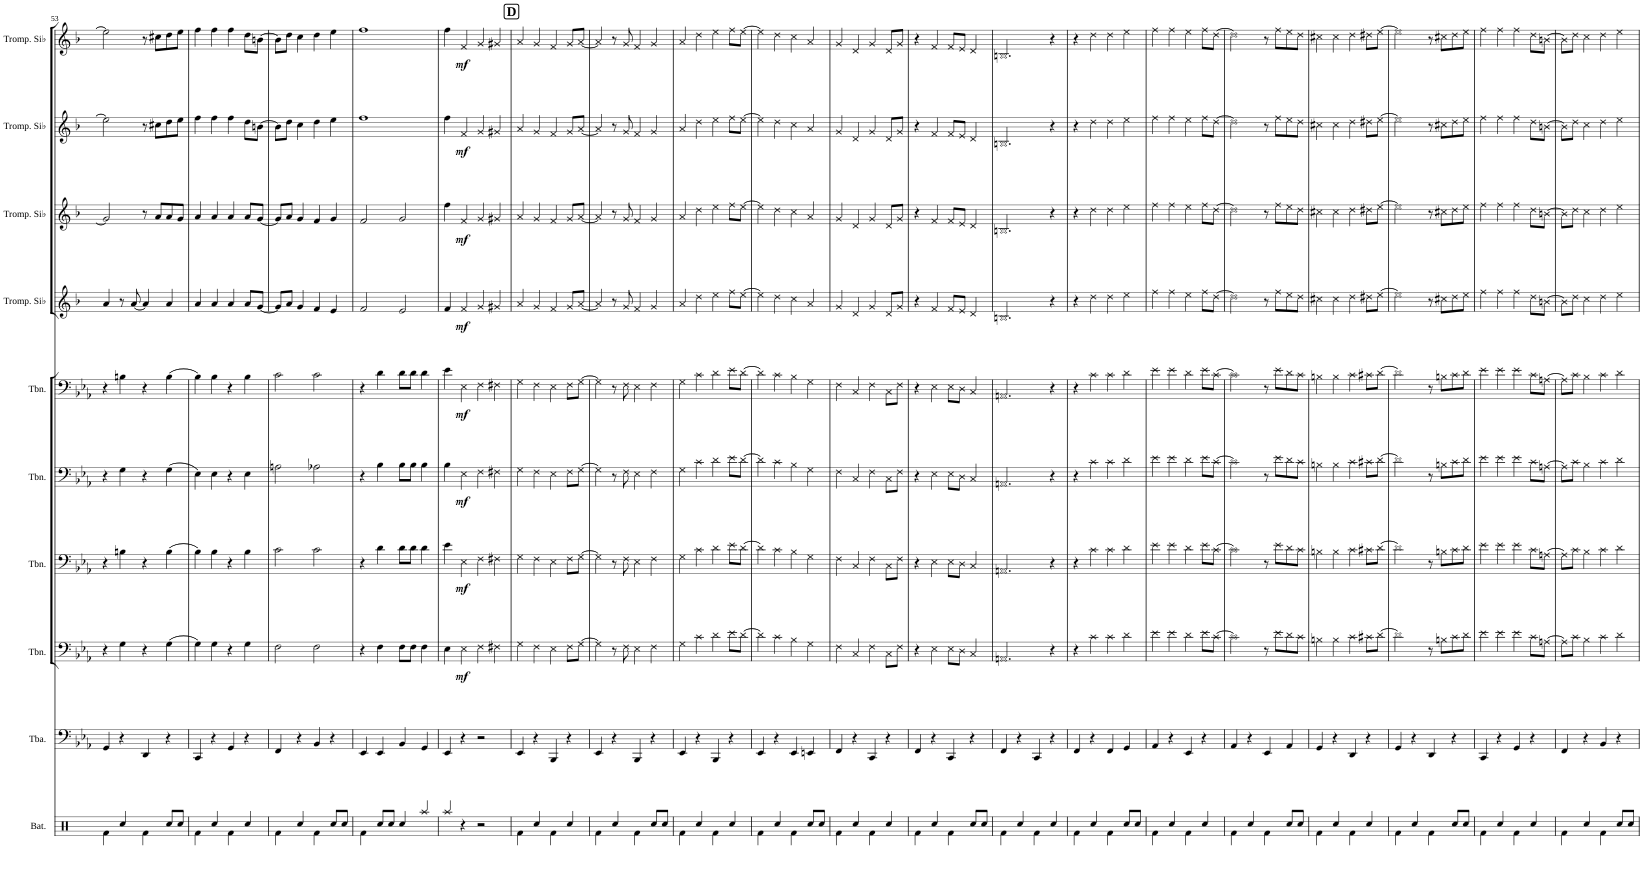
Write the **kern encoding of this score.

**kern	**kern	**kern	**dynam	**kern	**dynam	**kern	**dynam	**kern	**dynam	**kern	**dynam	**kern	**dynam	**kern	**dynam	**kern	**dynam
*part10	*part9	*part8	*part8	*part7	*part7	*part6	*part6	*part5	*part5	*part4	*part4	*part3	*part3	*part2	*part2	*part1	*part1
*staff10	*staff9	*staff8	*staff8	*staff7	*staff7	*staff6	*staff6	*staff5	*staff5	*staff4	*staff4	*staff3	*staff3	*staff2	*staff2	*staff1	*staff1
*I"Batterie	*I"Tuba	*I"Trombone	*	*I"Trombone	*	*I"Trombone	*	*I"Trombone	*	*I"Trompette en Sib	*	*I"Trompette en Sib	*	*I"Trompette en Sib	*	*I"Trompette en Sib	*
*I'Bat.	*I'Tba.	*I'Tbn.	*	*I'Tbn.	*	*I'Tbn.	*	*I'Tbn.	*	*I'Tromp. Sib	*	*I'Tromp. Sib	*	*I'Tromp. Sib	*	*I'Tromp. Sib	*
!!LO:PB:g=z
*clefX	*clefF4	*clefF4	*	*clefF4	*	*clefF4	*	*clefF4	*	*clefG2	*	*clefG2	*	*clefG2	*	*clefG2	*
*	*	*	*	*	*	*	*	*	*	*Trd1c2	*	*Trd1c2	*	*Trd1c2	*	*Trd1c2	*
*k[]	*k[b-e-a-]	*k[b-e-a-]	*	*k[b-e-a-]	*	*k[b-e-a-]	*	*k[b-e-a-]	*	*k[b-]	*	*k[b-]	*	*k[b-]	*	*k[b-]	*
*M2/2	*M2/2	*M2/2	*	*M2/2	*	*M2/2	*	*M2/2	*	*M2/2	*	*M2/2	*	*M2/2	*	*M2/2	*
*met(c|)	*met(c|)	*met(c|)	*	*met(c|)	*	*met(c|)	*	*met(c|)	*	*met(c|)	*	*met(c|)	*	*met(c|)	*	*met(c|)	*
=53	=53	=53	=53	=53	=53	=53	=53	=53	=53	=53	=53	=53	=53	=53	=53	=53	=53
4Rf\	4GG/	4r	.	4r	.	4r	.	4r	.	4a/	.	2g/]	.	2ee\]	.	2ee\]	.
4Rcc/	4r	4G\	.	4Bn\	.	4G\	.	4Bn\	.	8r	.	.	.	.	.	.	.
.	.	.	.	.	.	.	.	.	.	[8a/	.	.	.	.	.	.	.
4Rf\	4DD/	4r	.	4r	.	4r	.	4r	.	4a/]	.	8r	.	8r	.	8r	.
.	.	.	.	.	.	.	.	.	.	.	.	8a/L	.	8cc#X\L	.	8cc#X\L	.
8Rcc/L	4r	(4G\	.	(4B\	.	(4G\	.	(4B\	.	4a/	.	8a/	.	8dd\	.	8dd\	.
8Rcc/J	.	.	.	.	.	.	.	.	.	.	.	8g/J	.	8ee\J	.	8ee\J	.
=54	=54	=54	=54	=54	=54	=54	=54	=54	=54	=54	=54	=54	=54	=54	=54	=54	=54
4Rf\	4CC/	4G\)	.	4B-\)	.	4E-\)	.	4B-\)	.	4a/	.	4a/	.	4ff\	.	4ff\	.
4Rcc/	4r	4G\	.	4B-\	.	4E-\	.	4B-\	.	4a/	.	4a/	.	4ff\	.	4ff\	.
4Rf\	4GG/	4r	.	4r	.	4r	.	4r	.	4a/	.	4a/	.	4ff\	.	4ff\	.
4Rcc/	4r	4G\	.	4B-\	.	4E-\	.	4B-\	.	8a/L	.	8a/L	.	8dd\L	.	8dd\L	.
.	.	.	.	.	.	.	.	.	.	[8g/J	.	[8g/J	.	[8bn\J	.	[8bn\J	.
=55	=55	=55	=55	=55	=55	=55	=55	=55	=55	=55	=55	=55	=55	=55	=55	=55	=55
4Rf\	4FF/	2F\	.	2c\	.	2An\	.	2c\	.	8g/L]	.	8g/L]	.	8b\L]	.	8b\L]	.
.	.	.	.	.	.	.	.	.	.	8a/J	.	8a/J	.	8dd\J	.	8dd\J	.
4Rcc/	4r	.	.	.	.	.	.	.	.	4g/	.	4g/	.	4cc\	.	4cc\	.
4Rf\	4BB-/	2F\	.	2c\	.	2A-X\	.	2c\	.	4f/	.	4f/	.	4dd\	.	4dd\	.
8Rcc/L	4r	.	.	.	.	.	.	.	.	4e/	.	4g/	.	4ee\	.	4ee\	.
8Rcc/J	.	.	.	.	.	.	.	.	.	.	.	.	.	.	.	.	.
=56	=56	=56	=56	=56	=56	=56	=56	=56	=56	=56	=56	=56	=56	=56	=56	=56	=56
4Rf\	4EE-/	4r	.	4r	.	4r	.	4r	.	2f/	.	2f/	.	1ff	.	1ff	.
8Rcc/L	4EE-/	4F\	.	4d\	.	4B-\	.	4d\	.	.	.	.	.	.	.	.	.
8Rcc/J	.	.	.	.	.	.	.	.	.	.	.	.	.	.	.	.	.
4Rcc/	4BB-/	8F\L	.	8d\L	.	8B-\L	.	8d\L	.	2e/	.	2g/	.	.	.	.	.
.	.	8F\J	.	8d\J	.	8B-\J	.	8d\J	.	.	.	.	.	.	.	.	.
4Raa/	4GG/	4F\	.	4d\	.	4B-\	.	4d\	.	.	.	.	.	.	.	.	.
=57	=57	=57	=57	=57	=57	=57	=57	=57	=57	=57	=57	=57	=57	=57	=57	=57	=57
4Raa/	4EE-/	4E-\	.	4e-\	.	4B-\	.	4e-\	.	4f/	.	4ff\	.	4ff\	.	4ff\	.
!	!	!	!LO:DY:b	!	!LO:DY:b	!	!LO:DY:b	!	!LO:DY:b	!	!LO:DY:b	!	!LO:DY:b	!	!LO:DY:b	!	!LO:DY:b
4r	4r	4E-\	mf	4E-\	mf	4E-\	mf	4E-\	mf	4f/	mf	4f/	mf	4f/	mf	4f/	mf
2r	2r	4F\	.	4F\	.	4F\	.	4F\	.	4g/	.	4g/	.	4g/	.	4g/	.
.	.	4F#X\	.	4F#X\	.	4F#X\	.	4F#X\	.	4g#X/	.	4g#X/	.	4g#X/	.	4g#X/	.
!!LO:REH:place=s1:a:B:cj:fs=14:t=D
=58	=58	=58	=58	=58	=58	=58	=58	=58	=58	=58	=58	=58	=58	=58	=58	=58	=58
4Rf\	4EE-/	4G\	.	4G\	.	4G\	.	4G\	.	4a/	.	4a/	.	4a/	.	4a/	.
4Rcc/	4r	4F\	.	4F\	.	4F\	.	4F\	.	4g/	.	4g/	.	4g/	.	4g/	.
4Rf\	4BBB-/	4E-\	.	4E-\	.	4E-\	.	4E-\	.	4f/	.	4f/	.	4f/	.	4f/	.
4Rcc/	4r	8F\L	.	8F\L	.	8F\L	.	8F\L	.	8g/L	.	8g/L	.	8g/L	.	8g/L	.
.	.	[8G\J	.	[8G\J	.	[8G\J	.	[8G\J	.	[8a/J	.	[8a/J	.	[8a/J	.	[8a/J	.
=59	=59	=59	=59	=59	=59	=59	=59	=59	=59	=59	=59	=59	=59	=59	=59	=59	=59
4Rf\	4EE-/	4G\]	.	4G\]	.	4G\]	.	4G\]	.	4a/]	.	4a/]	.	4a/]	.	4a/]	.
4Rcc/	4r	8r	.	8r	.	8r	.	8r	.	8r	.	8r	.	8r	.	8r	.
.	.	8F\	.	8F\	.	8F\	.	8F\	.	8g/	.	8g/	.	8g/	.	8g/	.
4Rf\	4BBB-/	4E-\	.	4E-\	.	4E-\	.	4E-\	.	4f/	.	4f/	.	4f/	.	4f/	.
8Rcc/L	4r	4F\	.	4F\	.	4F\	.	4F\	.	4g/	.	4g/	.	4g/	.	4g/	.
8Rcc/J	.	.	.	.	.	.	.	.	.	.	.	.	.	.	.	.	.
=60	=60	=60	=60	=60	=60	=60	=60	=60	=60	=60	=60	=60	=60	=60	=60	=60	=60
4Rf\	4EE-/	4G\	.	4G\	.	4G\	.	4G\	.	4a/	.	4a/	.	4a/	.	4a/	.
4Rcc/	4r	4c\	.	4c\	.	4c\	.	4c\	.	4dd\	.	4dd\	.	4dd\	.	4dd\	.
4Rf\	4BBB-/	4d\	.	4d\	.	4d\	.	4d\	.	4ee\	.	4ee\	.	4ee\	.	4ee\	.
4Rcc/	4r	8e-\L	.	8e-\L	.	8e-\L	.	8e-\L	.	8ff\L	.	8ff\L	.	8ff\L	.	8ff\L	.
.	.	[8d\J	.	[8d\J	.	[8d\J	.	[8d\J	.	[8ee\J	.	[8ee\J	.	[8ee\J	.	[8ee\J	.
=61	=61	=61	=61	=61	=61	=61	=61	=61	=61	=61	=61	=61	=61	=61	=61	=61	=61
4Rf\	4EE-/	4d\]	.	4d\]	.	4d\]	.	4d\]	.	4ee\]	.	4ee\]	.	4ee\]	.	4ee\]	.
4Rcc/	4r	4c\	.	4c\	.	4c\	.	4c\	.	4dd\	.	4dd\	.	4dd\	.	4dd\	.
4Rf\	4EE-/	4B-\	.	4B-\	.	4B-\	.	4B-\	.	4cc\	.	4cc\	.	4cc\	.	4cc\	.
8Rcc/L	4EEn/	4G\	.	4G\	.	4G\	.	4G\	.	4a/	.	4a/	.	4a/	.	4a/	.
8Rcc/J	.	.	.	.	.	.	.	.	.	.	.	.	.	.	.	.	.
=62	=62	=62	=62	=62	=62	=62	=62	=62	=62	=62	=62	=62	=62	=62	=62	=62	=62
4Rf\	4FF/	4F\	.	4F\	.	4F\	.	4F\	.	4g/	.	4g/	.	4g/	.	4g/	.
4Rcc/	4r	4C/	.	4C/	.	4C/	.	4C/	.	4d/	.	4d/	.	4d/	.	4d/	.
4Rf\	4CC/	4F\	.	4F\	.	4F\	.	4F\	.	4g/	.	4g/	.	4g/	.	4g/	.
4Rcc/	4r	8C\L	.	8C\L	.	8C\L	.	8C\L	.	8d/L	.	8d/L	.	8d/L	.	8d/L	.
.	.	8F\J	.	8F\J	.	8F\J	.	8F\J	.	8g/J	.	8g/J	.	8g/J	.	8g/J	.
=63	=63	=63	=63	=63	=63	=63	=63	=63	=63	=63	=63	=63	=63	=63	=63	=63	=63
4Rf\	4FF/	4r	.	4r	.	4r	.	4r	.	4r	.	4r	.	4r	.	4r	.
4Rcc/	4r	4E-\	.	4E-\	.	4E-\	.	4E-\	.	4f/	.	4f/	.	4f/	.	4f/	.
4Rf\	4CC/	8E-\L	.	8E-\L	.	8E-\L	.	8E-\L	.	8f/L	.	8f/L	.	8f/L	.	8f/L	.
.	.	8D\J	.	8D\J	.	8D\J	.	8D\J	.	8e/J	.	8e/J	.	8e/J	.	8e/J	.
8Rcc/L	4r	4C/	.	4C/	.	4C/	.	4C/	.	4d/	.	4d/	.	4d/	.	4d/	.
8Rcc/J	.	.	.	.	.	.	.	.	.	.	.	.	.	.	.	.	.
=64	=64	=64	=64	=64	=64	=64	=64	=64	=64	=64	=64	=64	=64	=64	=64	=64	=64
4Rf\	4FF/	2.AAn/	.	2.AAn/	.	2.AAn/	.	2.AAn/	.	2.Bn/	.	2.Bn/	.	2.Bn/	.	2.Bn/	.
4Rcc/	4r	.	.	.	.	.	.	.	.	.	.	.	.	.	.	.	.
4Rf\	4CC/	.	.	.	.	.	.	.	.	.	.	.	.	.	.	.	.
4Rcc/	4r	4r	.	4r	.	4r	.	4r	.	4r	.	4r	.	4r	.	4r	.
=65	=65	=65	=65	=65	=65	=65	=65	=65	=65	=65	=65	=65	=65	=65	=65	=65	=65
4Rf\	4FF/	4r	.	4r	.	4r	.	4r	.	4r	.	4r	.	4r	.	4r	.
4Rcc/	4r	4c\	.	4c\	.	4c\	.	4c\	.	4dd\	.	4dd\	.	4dd\	.	4dd\	.
4Rf\	4FF/	4c\	.	4c\	.	4c\	.	4c\	.	4dd\	.	4dd\	.	4dd\	.	4dd\	.
8Rcc/L	4GG/	4d\	.	4d\	.	4d\	.	4d\	.	4ee\	.	4ee\	.	4ee\	.	4ee\	.
8Rcc/J	.	.	.	.	.	.	.	.	.	.	.	.	.	.	.	.	.
=66	=66	=66	=66	=66	=66	=66	=66	=66	=66	=66	=66	=66	=66	=66	=66	=66	=66
4Rf\	4AA-/	4e-\	.	4e-\	.	4e-\	.	4e-\	.	4ff\	.	4ff\	.	4ff\	.	4ff\	.
4Rcc/	4r	4e-\	.	4e-\	.	4e-\	.	4e-\	.	4ff\	.	4ff\	.	4ff\	.	4ff\	.
4Rf\	4EE-/	4d\	.	4d\	.	4d\	.	4d\	.	4ee\	.	4ee\	.	4ee\	.	4ee\	.
4Rcc/	4r	8e-\L	.	8e-\L	.	8e-\L	.	8e-\L	.	8ff\L	.	8ff\L	.	8ff\L	.	8ff\L	.
.	.	[8c\J	.	[8c\J	.	[8c\J	.	[8c\J	.	[8dd\J	.	[8dd\J	.	[8dd\J	.	[8dd\J	.
=67	=67	=67	=67	=67	=67	=67	=67	=67	=67	=67	=67	=67	=67	=67	=67	=67	=67
4Rf\	4AA-/	2c\]	.	2c\]	.	2c\]	.	2c\]	.	2dd\]	.	2dd\]	.	2dd\]	.	2dd\]	.
4Rcc/	4r	.	.	.	.	.	.	.	.	.	.	.	.	.	.	.	.
4Rf\	4EE-/	8r	.	8r	.	8r	.	8r	.	8r	.	8r	.	8r	.	8r	.
.	.	8e-\L	.	8e-\L	.	8e-\L	.	8e-\L	.	8ff\L	.	8ff\L	.	8ff\L	.	8ff\L	.
8Rcc/L	4AA-/	8d\	.	8d\	.	8d\	.	8d\	.	8ee\	.	8ee\	.	8ee\	.	8ee\	.
8Rcc/J	.	8c\J	.	8c\J	.	8c\J	.	8c\J	.	8dd\J	.	8dd\J	.	8dd\J	.	8dd\J	.
=68	=68	=68	=68	=68	=68	=68	=68	=68	=68	=68	=68	=68	=68	=68	=68	=68	=68
4Rf\	4GG/	4Bn\	.	4Bn\	.	4Bn\	.	4Bn\	.	4cc#X\	.	4cc#X\	.	4cc#X\	.	4cc#X\	.
4Rcc/	4r	4B\	.	4B\	.	4B\	.	4B\	.	4cc#\	.	4cc#\	.	4cc#\	.	4cc#\	.
4Rf\	4DD/	4c\	.	4c\	.	4c\	.	4c\	.	4dd\	.	4dd\	.	4dd\	.	4dd\	.
4Rcc/	4r	8c#X\L	.	8c#X\L	.	8c#X\L	.	8c#X\L	.	8dd#X\L	.	8dd#X\L	.	8dd#X\L	.	8dd#X\L	.
.	.	[8d\J	.	[8d\J	.	[8d\J	.	[8d\J	.	[8ee\J	.	[8ee\J	.	[8ee\J	.	[8ee\J	.
=69	=69	=69	=69	=69	=69	=69	=69	=69	=69	=69	=69	=69	=69	=69	=69	=69	=69
4Rf\	4GG/	2d\]	.	2d\]	.	2d\]	.	2d\]	.	2ee\]	.	2ee\]	.	2ee\]	.	2ee\]	.
4Rcc/	4r	.	.	.	.	.	.	.	.	.	.	.	.	.	.	.	.
4Rf\	4DD/	8r	.	8r	.	8r	.	8r	.	8r	.	8r	.	8r	.	8r	.
.	.	8Bn\L	.	8Bn\L	.	8Bn\L	.	8Bn\L	.	8cc#X\L	.	8cc#X\L	.	8cc#X\L	.	8cc#X\L	.
8Rcc/L	4r	8c\	.	8c\	.	8c\	.	8c\	.	8dd\	.	8dd\	.	8dd\	.	8dd\	.
8Rcc/J	.	8d\J	.	8d\J	.	8d\J	.	8d\J	.	8ee\J	.	8ee\J	.	8ee\J	.	8ee\J	.
=70	=70	=70	=70	=70	=70	=70	=70	=70	=70	=70	=70	=70	=70	=70	=70	=70	=70
4Rf\	4CC/	4e-\	.	4e-\	.	4e-\	.	4e-\	.	4ff\	.	4ff\	.	4ff\	.	4ff\	.
4Rcc/	4r	4e-\	.	4e-\	.	4e-\	.	4e-\	.	4ff\	.	4ff\	.	4ff\	.	4ff\	.
4Rf\	4GG/	4e-\	.	4e-\	.	4e-\	.	4e-\	.	4ff\	.	4ff\	.	4ff\	.	4ff\	.
4Rcc/	4r	8c\L	.	8c\L	.	8c\L	.	8c\L	.	8dd\L	.	8dd\L	.	8dd\L	.	8dd\L	.
.	.	[8An\J	.	[8An\J	.	[8An\J	.	[8An\J	.	[8bn\J	.	[8bn\J	.	[8bn\J	.	[8bn\J	.
=71	=71	=71	=71	=71	=71	=71	=71	=71	=71	=71	=71	=71	=71	=71	=71	=71	=71
4Rf\	4FF/	8A\L]	.	8A\L]	.	8A\L]	.	8A\L]	.	8b\L]	.	8b\L]	.	8b\L]	.	8b\L]	.
.	.	8c\J	.	8c\J	.	8c\J	.	8c\J	.	8dd\J	.	8dd\J	.	8dd\J	.	8dd\J	.
4Rcc/	4r	4B-\	.	4B-\	.	4B-\	.	4B-\	.	4cc\	.	4cc\	.	4cc\	.	4cc\	.
4Rf\	4BB-/	4c\	.	4c\	.	4c\	.	4c\	.	4dd\	.	4dd\	.	4dd\	.	4dd\	.
8Rcc/L	4r	4d\	.	4d\	.	4d\	.	4d\	.	4ee\	.	4ee\	.	4ee\	.	4ee\	.
8Rcc/J	.	.	.	.	.	.	.	.	.	.	.	.	.	.	.	.	.
=	=	=	=	=	=	=	=	=	=	=	=	=	=	=	=	=	=
*-	*-	*-	*-	*-	*-	*-	*-	*-	*-	*-	*-	*-	*-	*-	*-	*-	*-
